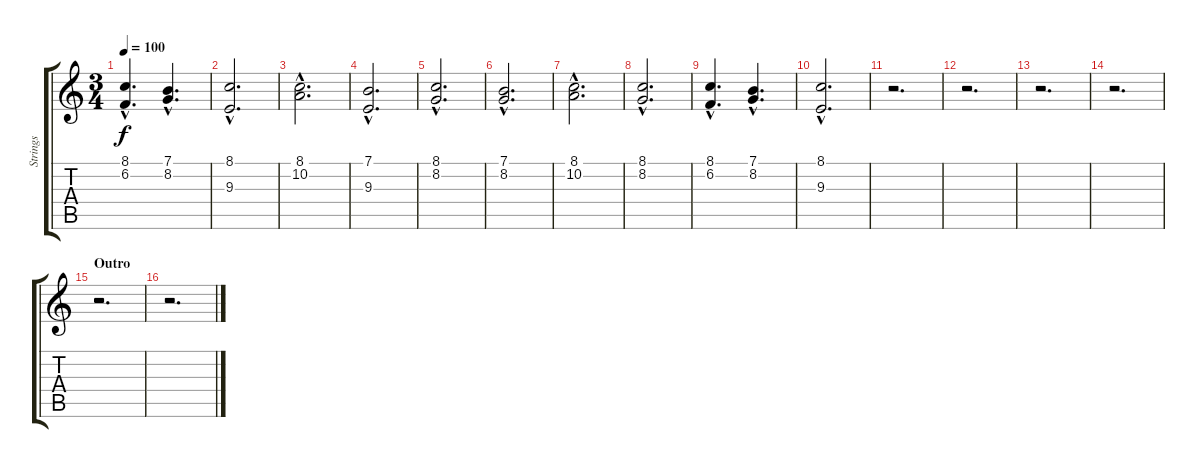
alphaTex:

\track ("Strings" "Strings") {instrument stringensemble1}
\staff {score tabs}
\tuning (E4 B3 G3 D3 A2 E2) {hide}
\ts (3 4)
\tempo 100
\clef g2
\ks c
(8.1{hac} 6.2{hac}).4{d dy f} (7.1{hac} 8.2{hac}).4{d} |
(8.1{hac} 9.3{hac}).2{d} |
(8.1{hac} 10.2{hac}).2{d} |
(7.1{hac} 9.3{hac}).2{d} |
(8.1{hac} 8.2{hac}).2{d} |
(7.1{hac} 8.2{hac}).2{d} |
(8.1{hac} 10.2{hac}).2{d} |
(8.1{hac} 8.2{hac}).2{d} |
(8.1{hac} 6.2{hac}).4{d} (7.1{hac} 8.2{hac}).4{d} |
(8.1{hac} 9.3{hac}).2{d} |
r.2{d} |
r.2{d} |
r.2{d} |
r.2{d} |
\section ("" "Outro")
r.2{d} |
r.2{d}
